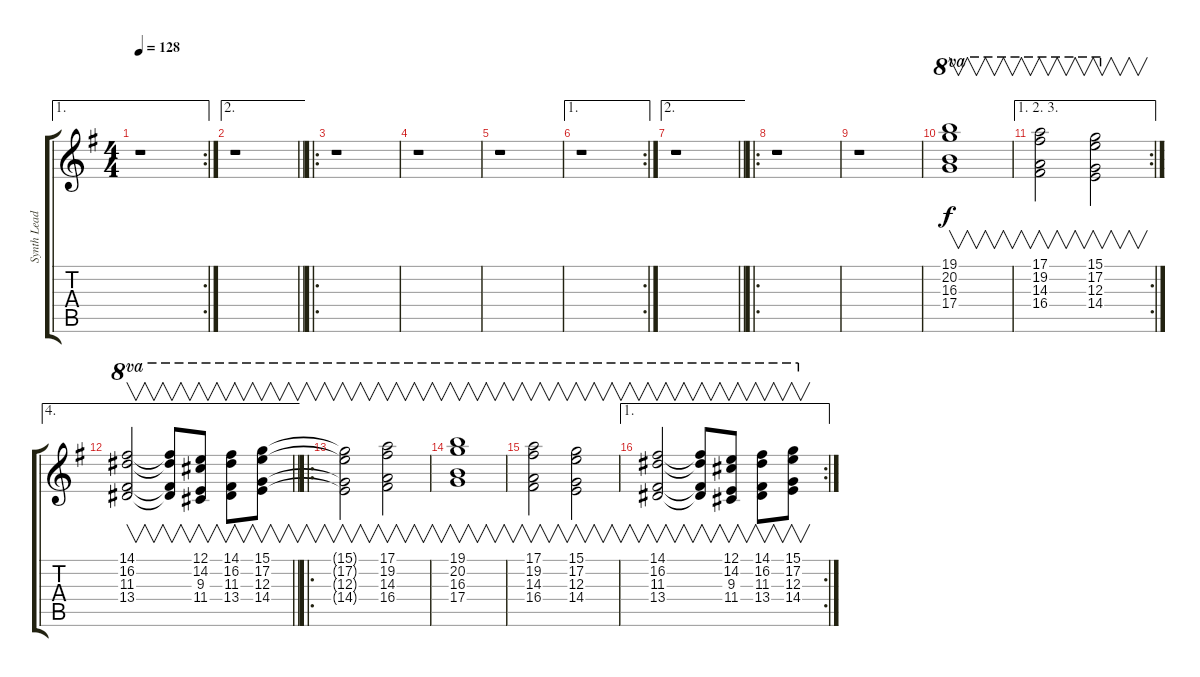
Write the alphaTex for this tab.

\track ("Synth Lead" "Synth Lead") {instrument synthstrings1}
\staff {score tabs}
\tuning (E5 B4 G4 D4 A3 E3) {hide}
\ae 1
\rc 2
\ts (4 4)
\tempo 128
\clef g2
\ks g
r.1{dy f} |
\ae 2
\barLineRight lightlight
r.1 |
\ro
r.1 |
r.1 |
r.1 |
\ae 1
\rc 2
r.1 |
\ae 2
\barLineRight lightlight
r.1 |
\ro
r.1 |
r.1 |
(19.1 20.2 16.3 17.4).1{v ot 8va} |
\ae (1 2 3)
\rc 2
(17.1 19.2 14.3 16.4).2{v ot 8va} (15.1 17.2 12.3 14.4).2{v ot 8va} |
\ae 4
\barLineRight lightlight
(14.1 16.2 11.3 13.4).2{v ot 8va} (14.1{t} 16.2{t} 11.3{t} 13.4{t}).8{v ot 8va} (12.1 14.2 9.3 11.4).8{v ot 8va} (14.1 16.2 11.3 13.4).8{v ot 8va} (15.1 17.2 12.3 14.4).8{v ot 8va} |
\ro
(15.1{t} 17.2{t} 12.3{t} 14.4{t}).2{v ot 8va} (17.1 19.2 14.3 16.4).2{v ot 8va} |
(19.1 20.2 16.3 17.4).1{v ot 8va} |
(17.1 19.2 14.3 16.4).2{v ot 8va} (15.1 17.2 12.3 14.4).2{v ot 8va} |
\ae 1
\rc 2
(14.1 16.2 11.3 13.4).2{v ot 8va} (14.1{t} 16.2{t} 11.3{t} 13.4{t}).8{v ot 8va} (12.1 14.2 9.3 11.4).8{v ot 8va} (14.1 16.2 11.3 13.4).8{v ot 8va} (15.1 17.2 12.3 14.4).8{v ot 8va}
